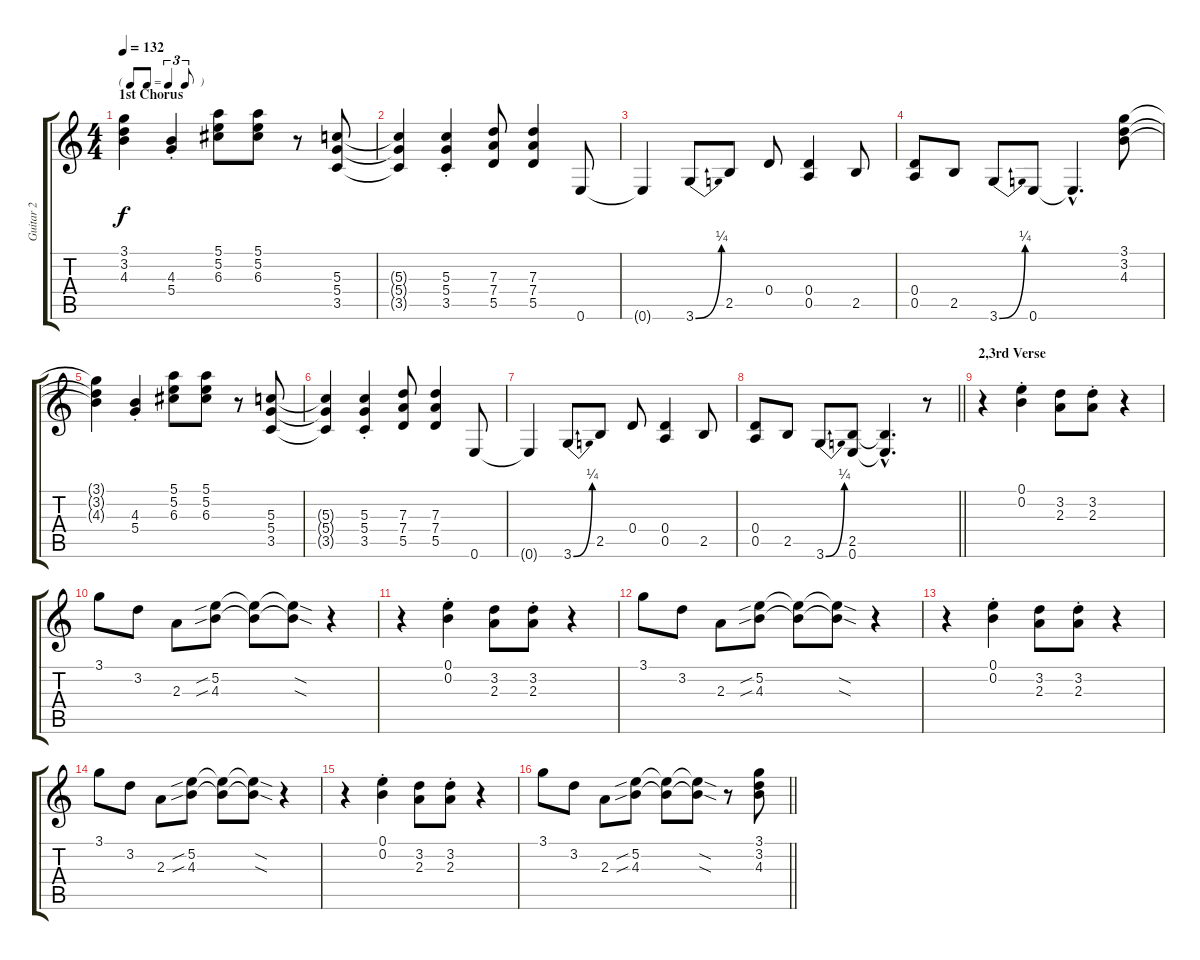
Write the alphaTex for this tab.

\track ("Guitar 2" "Guitar 2") {instrument overdrivenguitar}
\staff {score tabs}
\tuning (E4 B3 G3 D3 A2 E2) {hide}
\ts (4 4)
\tf triplet8th
\section ("" "1st Chorus")
\tempo 132
\clef g2
\ks c
(3.1{t} 3.2{t} 4.3{t}).4{dy f} (4.3{st} 5.4{st}).4 (5.1 5.2 6.3).8 (5.1 5.2 6.3).8 r.8 (5.3 5.4 3.5).8 |
(5.3{t} 5.4{t} 3.5{t}).4 (5.3{st} 5.4{st} 3.5{st}).4 (7.3 7.4 5.5).8 (7.3 7.4 5.5).4 0.6.8 |
0.6{t}.4 3.6{be (bend 0 0 60 1)}.8 2.5.8 0.4.8 (0.4 0.5).4 2.5.8 |
(0.4 0.5).8 2.5.8 3.6{be (bend 0 0 60 1)}.8 0.6.8 0.6{hac t}.4{d} (3.1 3.2 4.3).8 |
(3.1{t} 3.2{t} 4.3{t}).4 (4.3{st} 5.4{st}).4 (5.1 5.2 6.3).8 (5.1 5.2 6.3).8 r.8 (5.3 5.4 3.5).8 |
(5.3{t} 5.4{t} 3.5{t}).4 (5.3{st} 5.4{st} 3.5{st}).4 (7.3 7.4 5.5).8 (7.3 7.4 5.5).4 0.6.8 |
0.6{t}.4 3.6{be (bend 0 0 60 1)}.8 2.5.8 0.4.8 (0.4 0.5).4 2.5.8 |
\barLineRight lightlight
(0.4 0.5).8 2.5.8 3.6{be (bend 0 0 60 1)}.8 (2.5 0.6).8 (2.5{hac t} 0.6{hac t}).4{d} r.8 |
\section ("" "2,3rd Verse")
r.4 (0.1{st} 0.2{st}).4 (3.2 2.3).8 (3.2{st} 2.3{st}).8 r.4 |
3.1.8 3.2.8 2.3.8 (5.2{sib} 4.3{sib}).8 (5.2{t} 4.3{t}).8 (5.2{sod t} 4.3{sod t}).8 r.4 |
r.4 (0.1{st} 0.2{st}).4 (3.2 2.3).8 (3.2{st} 2.3{st}).8 r.4 |
3.1.8 3.2.8 2.3.8 (5.2{sib} 4.3{sib}).8 (5.2{t} 4.3{t}).8 (5.2{sod t} 4.3{sod t}).8 r.4 |
r.4 (0.1{st} 0.2{st}).4 (3.2 2.3).8 (3.2{st} 2.3{st}).8 r.4 |
3.1.8 3.2.8 2.3.8 (5.2{sib} 4.3{sib}).8 (5.2{t} 4.3{t}).8 (5.2{sod t} 4.3{sod t}).8 r.4 |
r.4 (0.1{st} 0.2{st}).4 (3.2 2.3).8 (3.2{st} 2.3{st}).8 r.4 |
\barLineRight lightlight
3.1.8 3.2.8 2.3.8 (5.2{sib} 4.3{sib}).8 (5.2{t} 4.3{t}).8 (5.2{sod t} 4.3{sod t}).8 r.8 (3.1 3.2 4.3).8
